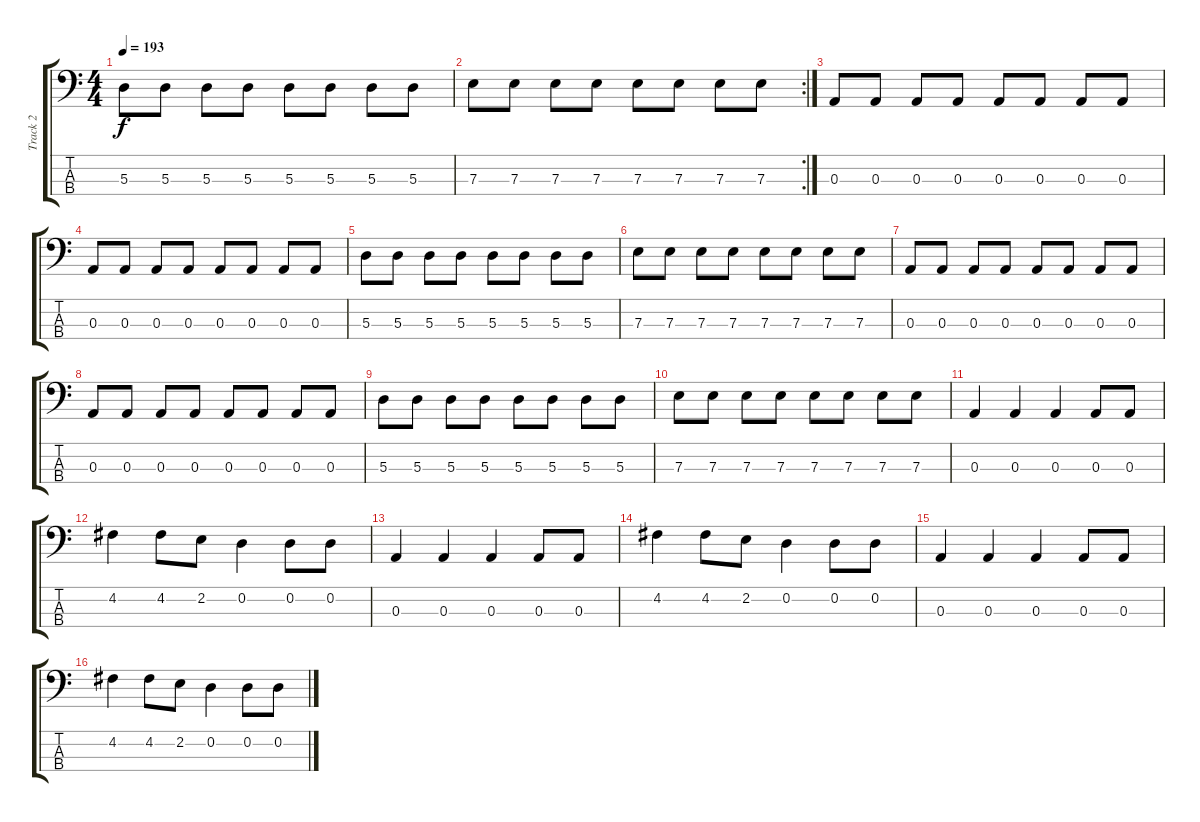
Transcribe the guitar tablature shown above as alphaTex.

\track ("Track 2" "Track 2") {instrument electricbasspick}
\staff {score tabs}
\tuning (G2 D2 A1 E1) {hide}
\ts (4 4)
\tempo 193
\clef f4
\ks c
5.3.8{dy f} 5.3.8 5.3.8 5.3.8 5.3.8 5.3.8 5.3.8 5.3.8 |
\rc 2
7.3.8 7.3.8 7.3.8 7.3.8 7.3.8 7.3.8 7.3.8 7.3.8 |
0.3.8 0.3.8 0.3.8 0.3.8 0.3.8 0.3.8 0.3.8 0.3.8 |
0.3.8 0.3.8 0.3.8 0.3.8 0.3.8 0.3.8 0.3.8 0.3.8 |
5.3.8 5.3.8 5.3.8 5.3.8 5.3.8 5.3.8 5.3.8 5.3.8 |
7.3.8 7.3.8 7.3.8 7.3.8 7.3.8 7.3.8 7.3.8 7.3.8 |
0.3.8 0.3.8 0.3.8 0.3.8 0.3.8 0.3.8 0.3.8 0.3.8 |
0.3.8 0.3.8 0.3.8 0.3.8 0.3.8 0.3.8 0.3.8 0.3.8 |
5.3.8 5.3.8 5.3.8 5.3.8 5.3.8 5.3.8 5.3.8 5.3.8 |
7.3.8 7.3.8 7.3.8 7.3.8 7.3.8 7.3.8 7.3.8 7.3.8 |
0.3.4 0.3.4 0.3.4 0.3.8 0.3.8 |
4.2.4 4.2.8 2.2.8 0.2.4 0.2.8 0.2.8 |
0.3.4 0.3.4 0.3.4 0.3.8 0.3.8 |
4.2.4 4.2.8 2.2.8 0.2.4 0.2.8 0.2.8 |
0.3.4 0.3.4 0.3.4 0.3.8 0.3.8 |
4.2.4 4.2.8 2.2.8 0.2.4 0.2.8 0.2.8
